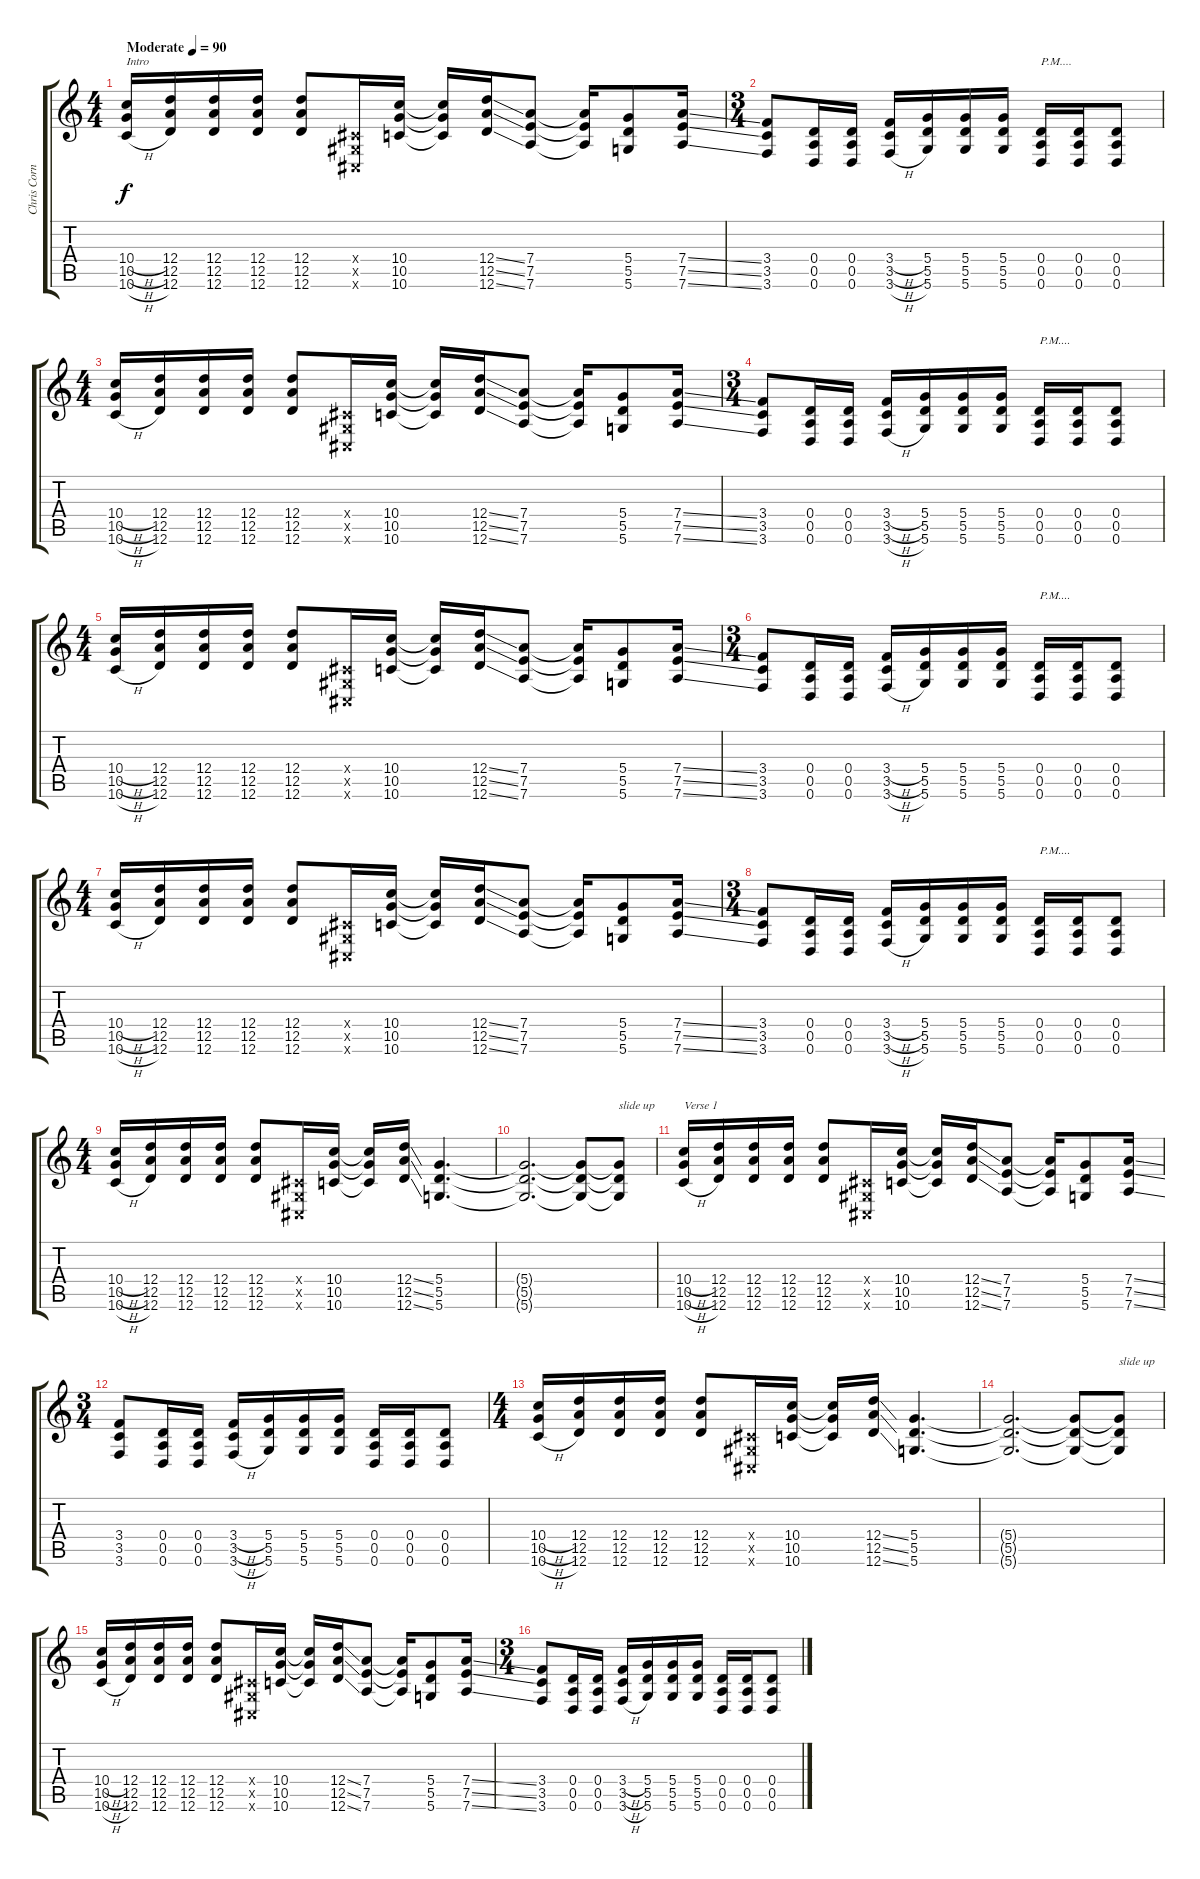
\track ("Chris Cornell" "Chris Corn") {instrument acousticguitarsteel}
\staff {score tabs}
\tuning (E4 B3 G3 D3 A2 D2) {hide}
\ts (4 4)
\tempo (90 "Moderate")
\clef g2
\ks c
(10.4{h} 10.5{h} 10.6{h}).16{txt "Intro" dy f instrument acousticguitarsteel} (12.4 12.5 12.6).16 (12.4 12.5 12.6).16 (12.4 12.5 12.6).16 (12.4 12.5 12.6).8 (-1.4{x} -1.5{x} -1.6{x}).16 (10.4 10.5 10.6).16 (10.4{t} 10.5{t} 10.6{t}).16 (12.4{ss} 12.5{ss} 12.6{ss}).16 (7.4 7.5 7.6).8 (7.4{t} 7.5{t} 7.6{t}).16 (5.4 5.5 5.6).8 (7.4{ss} 7.5{ss} 7.6{ss}).16 |
\ts (3 4)
(3.4 3.5 3.6).8 (0.4 0.5 0.6).16 (0.4 0.5 0.6).16 (3.4{h} 3.5{h} 3.6{h}).16 (5.4 5.5 5.6).16 (5.4 5.5 5.6).16 (5.4 5.5 5.6).16 (0.4 0.5 0.6).16{txt "P.M...."} (0.4 0.5 0.6).16 (0.4 0.5 0.6).8 |
\ts (4 4)
(10.4{h} 10.5{h} 10.6{h}).16 (12.4 12.5 12.6).16 (12.4 12.5 12.6).16 (12.4 12.5 12.6).16 (12.4 12.5 12.6).8 (-1.4{x} -1.5{x} -1.6{x}).16 (10.4 10.5 10.6).16 (10.4{t} 10.5{t} 10.6{t}).16 (12.4{ss} 12.5{ss} 12.6{ss}).16 (7.4 7.5 7.6).8 (7.4{t} 7.5{t} 7.6{t}).16 (5.4 5.5 5.6).8 (7.4{ss} 7.5{ss} 7.6{ss}).16 |
\ts (3 4)
(3.4 3.5 3.6).8 (0.4 0.5 0.6).16 (0.4 0.5 0.6).16 (3.4{h} 3.5{h} 3.6{h}).16 (5.4 5.5 5.6).16 (5.4 5.5 5.6).16 (5.4 5.5 5.6).16 (0.4 0.5 0.6).16{txt "P.M...."} (0.4 0.5 0.6).16 (0.4 0.5 0.6).8 |
\ts (4 4)
(10.4{h} 10.5{h} 10.6{h}).16 (12.4 12.5 12.6).16 (12.4 12.5 12.6).16 (12.4 12.5 12.6).16 (12.4 12.5 12.6).8 (-1.4{x} -1.5{x} -1.6{x}).16 (10.4 10.5 10.6).16 (10.4{t} 10.5{t} 10.6{t}).16 (12.4{ss} 12.5{ss} 12.6{ss}).16 (7.4 7.5 7.6).8 (7.4{t} 7.5{t} 7.6{t}).16 (5.4 5.5 5.6).8 (7.4{ss} 7.5{ss} 7.6{ss}).16 |
\ts (3 4)
(3.4 3.5 3.6).8 (0.4 0.5 0.6).16 (0.4 0.5 0.6).16 (3.4{h} 3.5{h} 3.6{h}).16 (5.4 5.5 5.6).16 (5.4 5.5 5.6).16 (5.4 5.5 5.6).16 (0.4 0.5 0.6).16{txt "P.M...."} (0.4 0.5 0.6).16 (0.4 0.5 0.6).8 |
\ts (4 4)
(10.4{h} 10.5{h} 10.6{h}).16 (12.4 12.5 12.6).16 (12.4 12.5 12.6).16 (12.4 12.5 12.6).16 (12.4 12.5 12.6).8 (-1.4{x} -1.5{x} -1.6{x}).16 (10.4 10.5 10.6).16 (10.4{t} 10.5{t} 10.6{t}).16 (12.4{ss} 12.5{ss} 12.6{ss}).16 (7.4 7.5 7.6).8 (7.4{t} 7.5{t} 7.6{t}).16 (5.4 5.5 5.6).8 (7.4{ss} 7.5{ss} 7.6{ss}).16 |
\ts (3 4)
(3.4 3.5 3.6).8 (0.4 0.5 0.6).16 (0.4 0.5 0.6).16 (3.4{h} 3.5{h} 3.6{h}).16 (5.4 5.5 5.6).16 (5.4 5.5 5.6).16 (5.4 5.5 5.6).16 (0.4 0.5 0.6).16{txt "P.M...."} (0.4 0.5 0.6).16 (0.4 0.5 0.6).8 |
\ts (4 4)
(10.4{h} 10.5{h} 10.6{h}).16 (12.4 12.5 12.6).16 (12.4 12.5 12.6).16 (12.4 12.5 12.6).16 (12.4 12.5 12.6).8 (-1.4{x} -1.5{x} -1.6{x}).16 (10.4 10.5 10.6).16 (10.4{t} 10.5{t} 10.6{t}).16 (12.4{ss} 12.5{ss} 12.6{ss}).16 (5.4 5.5 5.6).4{d} |
(5.4{t} 5.5{t} 5.6{t}).2{d} (5.4{t} 5.5{t} 5.6{t}).8 (5.4{t} 5.5{t} 5.6{t}).8{txt "slide up"} |
(10.4{h} 10.5{h} 10.6{h}).16{txt "Verse 1"} (12.4 12.5 12.6).16 (12.4 12.5 12.6).16 (12.4 12.5 12.6).16 (12.4 12.5 12.6).8 (-1.4{x} -1.5{x} -1.6{x}).16 (10.4 10.5 10.6).16 (10.4{t} 10.5{t} 10.6{t}).16 (12.4{ss} 12.5{ss} 12.6{ss}).16 (7.4 7.5 7.6).8 (7.4{t} 7.5{t} 7.6{t}).16 (5.4 5.5 5.6).8 (7.4{ss} 7.5{ss} 7.6{ss}).16 |
\ts (3 4)
(3.4 3.5 3.6).8 (0.4 0.5 0.6).16 (0.4 0.5 0.6).16 (3.4{h} 3.5{h} 3.6{h}).16 (5.4 5.5 5.6).16 (5.4 5.5 5.6).16 (5.4 5.5 5.6).16 (0.4 0.5 0.6).16 (0.4 0.5 0.6).16 (0.4 0.5 0.6).8 |
\ts (4 4)
(10.4{h} 10.5{h} 10.6{h}).16 (12.4 12.5 12.6).16 (12.4 12.5 12.6).16 (12.4 12.5 12.6).16 (12.4 12.5 12.6).8 (-1.4{x} -1.5{x} -1.6{x}).16 (10.4 10.5 10.6).16 (10.4{t} 10.5{t} 10.6{t}).16 (12.4{ss} 12.5{ss} 12.6{ss}).16 (5.4 5.5 5.6).4{d} |
(5.4{t} 5.5{t} 5.6{t}).2{d} (5.4{t} 5.5{t} 5.6{t}).8 (5.4{t} 5.5{t} 5.6{t}).8{txt "slide up"} |
(10.4{h} 10.5{h} 10.6{h}).16 (12.4 12.5 12.6).16 (12.4 12.5 12.6).16 (12.4 12.5 12.6).16 (12.4 12.5 12.6).8 (-1.4{x} -1.5{x} -1.6{x}).16 (10.4 10.5 10.6).16 (10.4{t} 10.5{t} 10.6{t}).16 (12.4{ss} 12.5{ss} 12.6{ss}).16 (7.4 7.5 7.6).8 (7.4{t} 7.5{t} 7.6{t}).16 (5.4 5.5 5.6).8 (7.4{ss} 7.5{ss} 7.6{ss}).16 |
\ts (3 4)
(3.4 3.5 3.6).8 (0.4 0.5 0.6).16 (0.4 0.5 0.6).16 (3.4{h} 3.5{h} 3.6{h}).16 (5.4 5.5 5.6).16 (5.4 5.5 5.6).16 (5.4 5.5 5.6).16 (0.4 0.5 0.6).16 (0.4 0.5 0.6).16 (0.4 0.5 0.6).8
